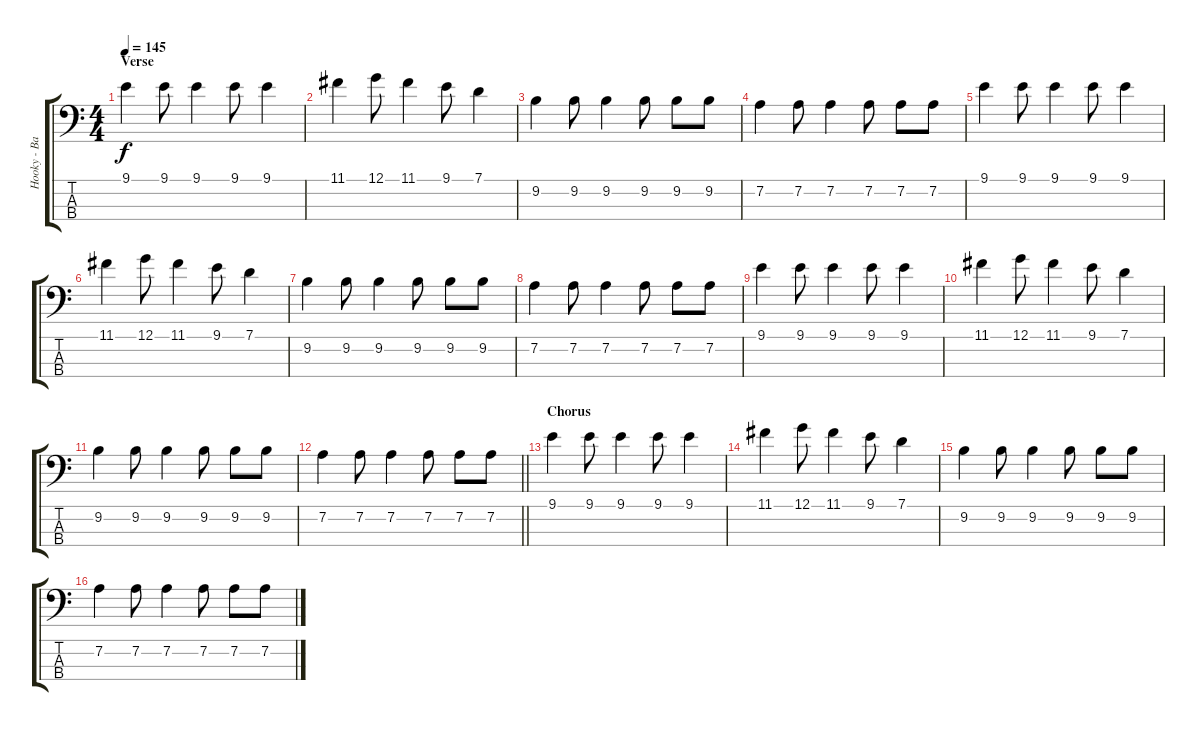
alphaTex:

\track ("Hooky - Bass" "Hooky - Ba") {instrument electricbasspick}
\staff {score tabs}
\tuning (G2 D2 A1 E1) {hide}
\ts (4 4)
\section ("" "Verse")
\tempo 145
\clef f4
\ks c
9.1.4{dy f} 9.1.8 9.1.4 9.1.8 9.1.4 |
11.1.4 12.1.8 11.1.4 9.1.8 7.1.4 |
9.2.4 9.2.8 9.2.4 9.2.8 9.2.8 9.2.8 |
7.2.4 7.2.8 7.2.4 7.2.8 7.2.8 7.2.8 |
9.1.4 9.1.8 9.1.4 9.1.8 9.1.4 |
11.1.4 12.1.8 11.1.4 9.1.8 7.1.4 |
9.2.4 9.2.8 9.2.4 9.2.8 9.2.8 9.2.8 |
7.2.4 7.2.8 7.2.4 7.2.8 7.2.8 7.2.8 |
9.1.4 9.1.8 9.1.4 9.1.8 9.1.4 |
11.1.4 12.1.8 11.1.4 9.1.8 7.1.4 |
9.2.4 9.2.8 9.2.4 9.2.8 9.2.8 9.2.8 |
\barLineRight lightlight
7.2.4 7.2.8 7.2.4 7.2.8 7.2.8 7.2.8 |
\section ("" "Chorus")
9.1.4 9.1.8 9.1.4 9.1.8 9.1.4 |
11.1.4 12.1.8 11.1.4 9.1.8 7.1.4 |
9.2.4 9.2.8 9.2.4 9.2.8 9.2.8 9.2.8 |
7.2.4 7.2.8 7.2.4 7.2.8 7.2.8 7.2.8
